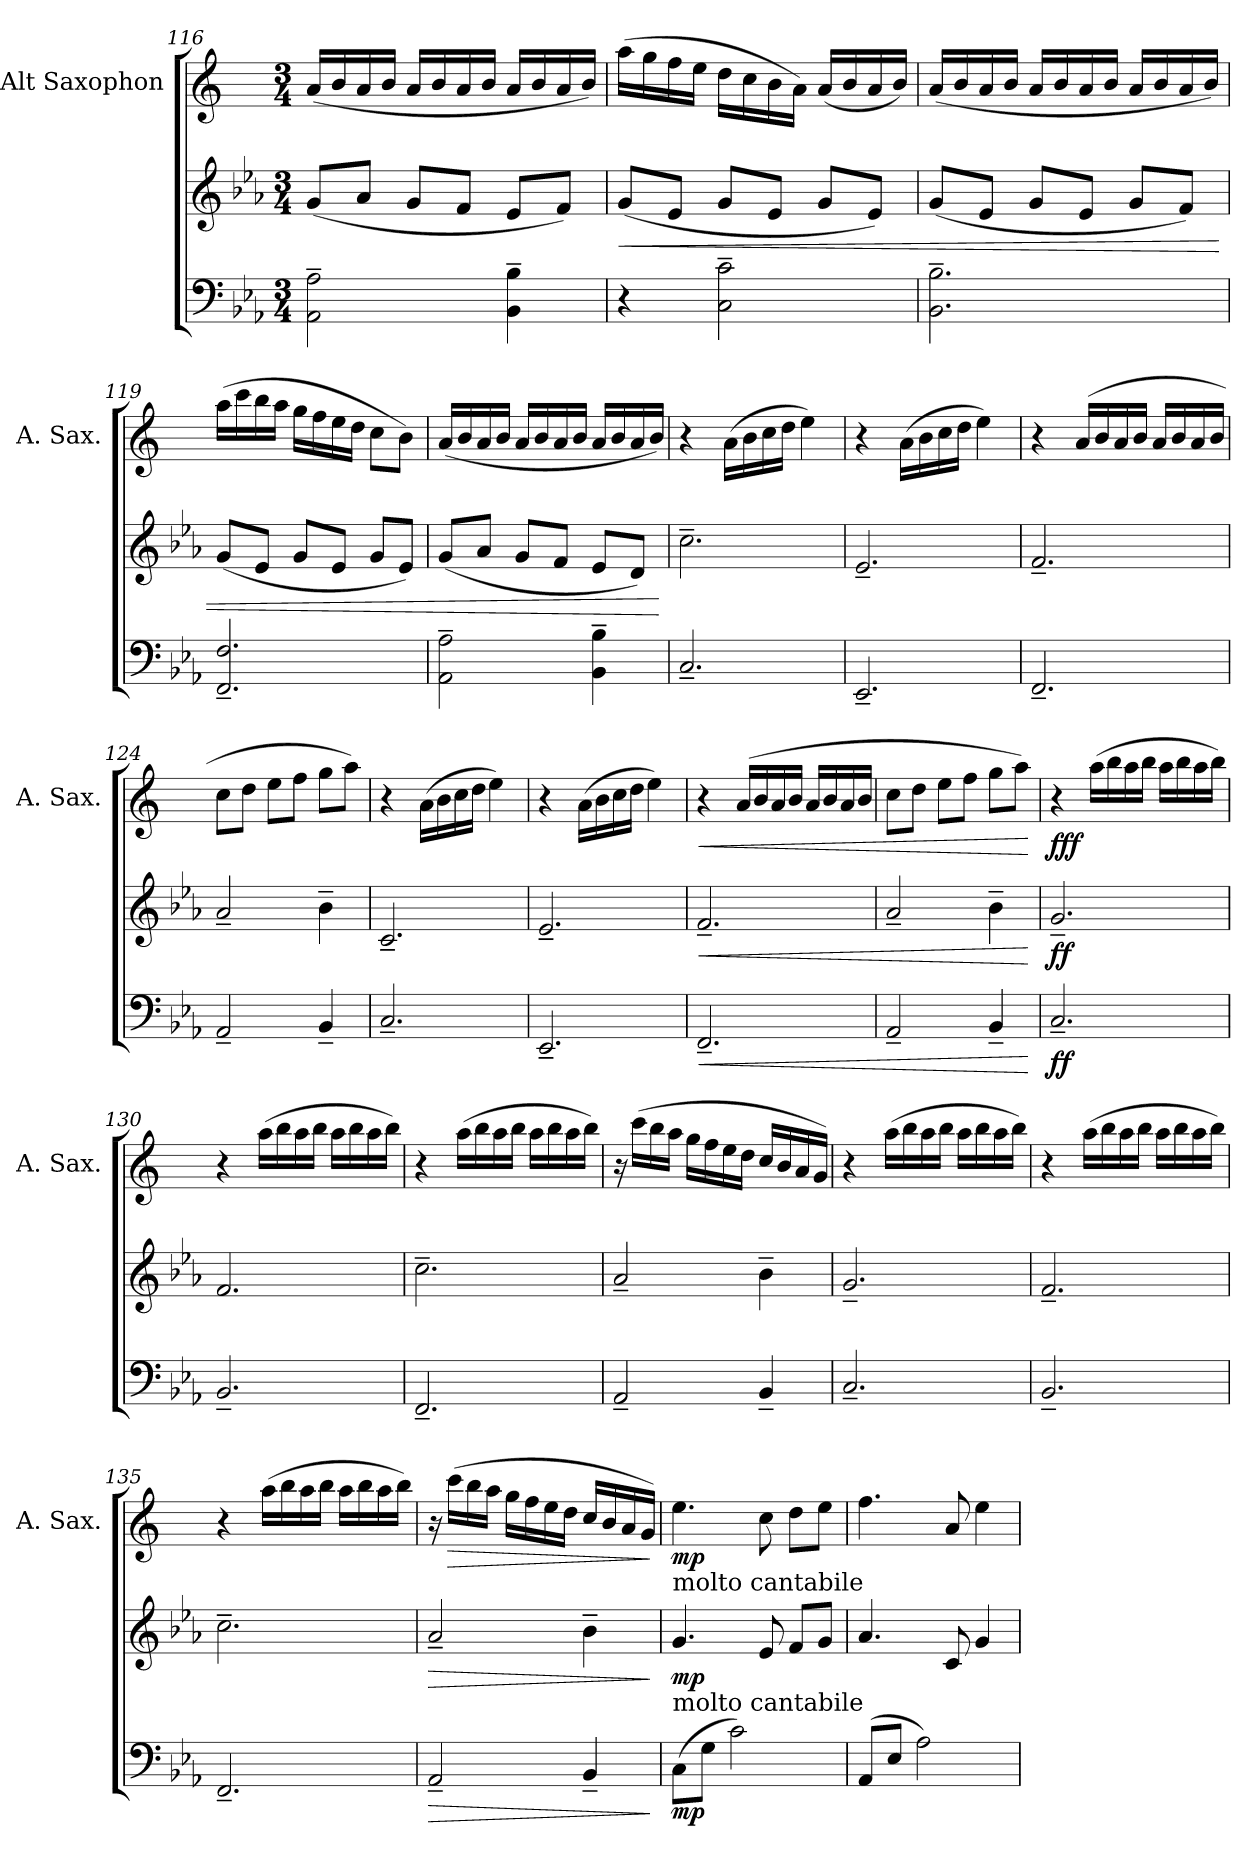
**kern	**dynam	**kern	**dynam	**kern	**dynam
*part3	*part3	*part2	*part2	*part1	*part1
*staff3	*staff3	*staff2	*staff2	*staff1	*staff1
*	*	*	*	*I"Alt Saxophon	*
*	*	*	*	*I'A. Sax.	*
*clefF4	*	*clefG2	*	*clefG2	*
*	*	*	*	*ITrd5c9	*
*k[b-e-a-]	*	*k[b-e-a-]	*	*k[b-e-a-]	*
*M3/4	*	*M3/4	*	*M3/4	*
=116	=116	=116	=116	=116	=116
2AA-\~ 2A-\~	.	(8g/L	.	(16c/LL	.
.	.	.	.	16d/	.
.	.	8a-/J	.	16c/	.
.	.	.	.	16d/JJ	.
.	.	8g/L	.	16c/LL	.
.	.	.	.	16d/	.
.	.	8f/J	.	16c/	.
.	.	.	.	16d/JJ	.
4BB-\~ 4B-\~	.	8e-/L	.	16c/LL	.
.	.	.	.	16d/	.
.	.	8f/J)	.	16c/	.
.	.	.	.	16d/JJ)	.
!!LO:LB:g=z
=117	=117	=117	=117	=117	=117
!	!	!	!LO:HP:b	!	!
4r	.	(8g/L	<	(>16cc\LL	.
.	.	.	.	16b-\	.
.	.	8e-/J	.	16a-\	.
.	.	.	.	16g\JJ	.
2C\~ 2c\~	.	8g/L	.	16f\LL	.
.	.	.	.	16e-\	.
.	.	8e-/J	.	16d\	.
.	.	.	.	16c\JJ)	.
.	.	8g/L	.	(16c/LL	.
.	.	.	.	16d/	.
.	.	8e-/J)	.	16c/	.
.	.	.	.	16d/JJ)	.
!!LO:PB:g=z
=118	=118	=118	=118	=118	=118
2.BB-\~ 2.B-\~	.	(8g/L	.	(16c/LL	.
.	.	.	.	16d/	.
.	.	8e-/J	.	16c/	.
.	.	.	.	16d/JJ	.
.	.	8g/L	.	16c/LL	.
.	.	.	.	16d/	.
.	.	8e-/J	.	16c/	.
.	.	.	.	16d/JJ	.
.	.	8g/L	.	16c/LL	.
.	.	.	.	16d/	.
.	.	8f/J)	.	16c/	.
.	.	.	.	16d/JJ)	.
=119	=119	=119	=119	=119	=119
2.FF/~ 2.F/~	.	(8g/L	.	(>16cc\LL	.
.	.	.	.	16ee-\	.
.	.	8e-/J	.	16dd\	.
.	.	.	.	16cc\JJ	.
.	.	8g/L	.	16b-\LL	.
.	.	.	.	16a-\	.
.	.	8e-/J	.	16g\	.
.	.	.	.	16f\JJ	.
.	.	8g/L	.	8e-\L	.
.	.	8e-/J)	.	8d\J)	.
=120	=120	=120	=120	=120	=120
2AA-\~ 2A-\~	.	(8g/L	.	(16c/LL	.
.	.	.	.	16d/	.
.	.	8a-/J	.	16c/	.
.	.	.	.	16d/JJ	.
.	.	8g/L	.	16c/LL	.
.	.	.	.	16d/	.
.	.	8f/J	.	16c/	.
.	.	.	.	16d/JJ	.
4BB-\~ 4B-\~	.	8e-/L	.	16c/LL	.
.	.	.	.	16d/	.
.	.	8d/J)	.	16c/	.
.	.	.	.	16d/JJ)	.
.	.	.	[	.	.
=121	=121	=121	=121	=121	=121
2.C~/	.	2.cc~\	.	4r	.
.	.	.	.	(16c\LL	.
.	.	.	.	16d\	.
.	.	.	.	16e-\	.
.	.	.	.	16f\JJ	.
.	.	.	.	4g\)	.
=122	=122	=122	=122	=122	=122
2.EE-~/	.	2.e-~/	.	4r	.
.	.	.	.	(16c\LL	.
.	.	.	.	16d\	.
.	.	.	.	16e-\	.
.	.	.	.	16f\JJ	.
.	.	.	.	4g\)	.
!!LO:LB:g=z
=123	=123	=123	=123	=123	=123
2.FF~/	.	2.f~/	.	4r	.
.	.	.	.	(>16c/LL	.
.	.	.	.	16d/	.
.	.	.	.	16c/	.
.	.	.	.	16d/JJ	.
.	.	.	.	16c/LL	.
.	.	.	.	16d/	.
.	.	.	.	16c/	.
.	.	.	.	16d/JJ	.
=124	=124	=124	=124	=124	=124
2AA-~/	.	2a-~/	.	8e-\L	.
.	.	.	.	8f\J	.
.	.	.	.	8g\L	.
.	.	.	.	8a-\J	.
4BB-~/	.	4b-~\	.	8b-\L	.
.	.	.	.	8cc\J)	.
=125	=125	=125	=125	=125	=125
2.C~/	.	2.c~/	.	4r	.
.	.	.	.	(16c\LL	.
.	.	.	.	16d\	.
.	.	.	.	16e-\	.
.	.	.	.	16f\JJ	.
.	.	.	.	4g\)	.
=126	=126	=126	=126	=126	=126
2.EE-~/	.	2.e-~/	.	4r	.
.	.	.	.	(16c\LL	.
.	.	.	.	16d\	.
.	.	.	.	16e-\	.
.	.	.	.	16f\JJ	.
.	.	.	.	4g\)	.
=127	=127	=127	=127	=127	=127
!	!LO:HP:b	!	!LO:HP:b	!	!LO:HP:b
2.FF~/	<	2.f~/	<	4r	<
.	.	.	.	(>16c/LL	.
.	.	.	.	16d/	.
.	.	.	.	16c/	.
.	.	.	.	16d/JJ	.
.	.	.	.	16c/LL	.
.	.	.	.	16d/	.
.	.	.	.	16c/	.
.	.	.	.	16d/JJ	.
=128	=128	=128	=128	=128	=128
2AA-~/	.	2a-~/	.	8e-\L	.
.	.	.	.	8f\J	.
.	.	.	.	8g\L	.
.	.	.	.	8a-\J	.
4BB-~/	.	4b-~\	.	8b-\L	.
.	.	.	.	8cc\J)	.
.	[	.	[	.	[
!!LO:LB:g=z
=129	=129	=129	=129	=129	=129
!	!LO:DY:b	!	!LO:DY:b	!	!LO:DY:b
2.C~/	ff	2.g~/	ff	4r	fff
.	.	.	.	(>16cc\LL	.
.	.	.	.	16dd\	.
.	.	.	.	16cc\	.
.	.	.	.	16dd\JJ	.
.	.	.	.	16cc\LL	.
.	.	.	.	16dd\	.
.	.	.	.	16cc\	.
.	.	.	.	16dd\JJ)	.
=130	=130	=130	=130	=130	=130
2.BB-~/	.	2.f/	.	4r	.
.	.	.	.	(>16cc\LL	.
.	.	.	.	16dd\	.
.	.	.	.	16cc\	.
.	.	.	.	16dd\JJ	.
.	.	.	.	16cc\LL	.
.	.	.	.	16dd\	.
.	.	.	.	16cc\	.
.	.	.	.	16dd\JJ)	.
=131	=131	=131	=131	=131	=131
2.FF~/	.	2.cc~\	.	4r	.
.	.	.	.	(>16cc\LL	.
.	.	.	.	16dd\	.
.	.	.	.	16cc\	.
.	.	.	.	16dd\JJ	.
.	.	.	.	16cc\LL	.
.	.	.	.	16dd\	.
.	.	.	.	16cc\	.
.	.	.	.	16dd\JJ)	.
=132	=132	=132	=132	=132	=132
2AA-~/	.	2a-~/	.	16r	.
.	.	.	.	(>16ee-\LL	.
.	.	.	.	16dd\	.
.	.	.	.	16cc\JJ	.
.	.	.	.	16b-\LL	.
.	.	.	.	16a-\	.
.	.	.	.	16g\	.
.	.	.	.	16f\JJ	.
4BB-~/	.	4b-~\	.	16e-/LL	.
.	.	.	.	16d/	.
.	.	.	.	16c/	.
.	.	.	.	16B-/JJ)	.
!!LO:PB:g=z
=133	=133	=133	=133	=133	=133
2.C~/	.	2.g~/	.	4r	.
.	.	.	.	(>16cc\LL	.
.	.	.	.	16dd\	.
.	.	.	.	16cc\	.
.	.	.	.	16dd\JJ	.
.	.	.	.	16cc\LL	.
.	.	.	.	16dd\	.
.	.	.	.	16cc\	.
.	.	.	.	16dd\JJ)	.
=134	=134	=134	=134	=134	=134
2.BB-~/	.	2.f~/	.	4r	.
.	.	.	.	(>16cc\LL	.
.	.	.	.	16dd\	.
.	.	.	.	16cc\	.
.	.	.	.	16dd\JJ	.
.	.	.	.	16cc\LL	.
.	.	.	.	16dd\	.
.	.	.	.	16cc\	.
.	.	.	.	16dd\JJ)	.
=135	=135	=135	=135	=135	=135
2.FF~/	.	2.cc~\	.	4r	.
.	.	.	.	(>16cc\LL	.
.	.	.	.	16dd\	.
.	.	.	.	16cc\	.
.	.	.	.	16dd\JJ	.
.	.	.	.	16cc\LL	.
.	.	.	.	16dd\	.
.	.	.	.	16cc\	.
.	.	.	.	16dd\JJ)	.
=136	=136	=136	=136	=136	=136
!	!LO:HP:b	!	!LO:HP:b	!	!
2AA-~/	>	2a-~/	>	16r	.
!	!	!	!	!	!LO:HP:b
.	.	.	.	(>16ee-\LL	>
.	.	.	.	16dd\	.
.	.	.	.	16cc\JJ	.
.	.	.	.	16b-\LL	.
.	.	.	.	16a-\	.
.	.	.	.	16g\	.
.	.	.	.	16f\JJ	.
4BB-~/	.	4b-~\	.	16e-/LL	.
.	.	.	.	16d/	.
.	.	.	.	16c/	.
.	.	.	.	16B-/JJ)	.
.	]	.	]	.	]
=137	=137	=137	=137	=137	=137
!	!	!	!	!LO:TX:b:t=molto cantabile	!
!	!	!LO:TX:b:t=molto cantabile	!	!	!
!	!LO:DY:b	!	!LO:DY:b	!	!LO:DY:b
(>8C\L	mp	4.g/	mp	4.g\	mp
8G\J	.	.	.	.	.
2c\)	.	.	.	.	.
.	.	8e-/	.	8e-\	.
.	.	8f/L	.	8f\L	.
.	.	8g/J	.	8g\J	.
!!LO:PB:g=z
=138	=138	=138	=138	=138	=138
(>8AA-/L	.	4.a-/	.	4.a-\	.
8E-/J	.	.	.	.	.
2A-\)	.	.	.	.	.
.	.	8c/	.	8c/	.
.	.	4g/	.	4g\	.
=	=	=	=	=	=
*-	*-	*-	*-	*-	*-
